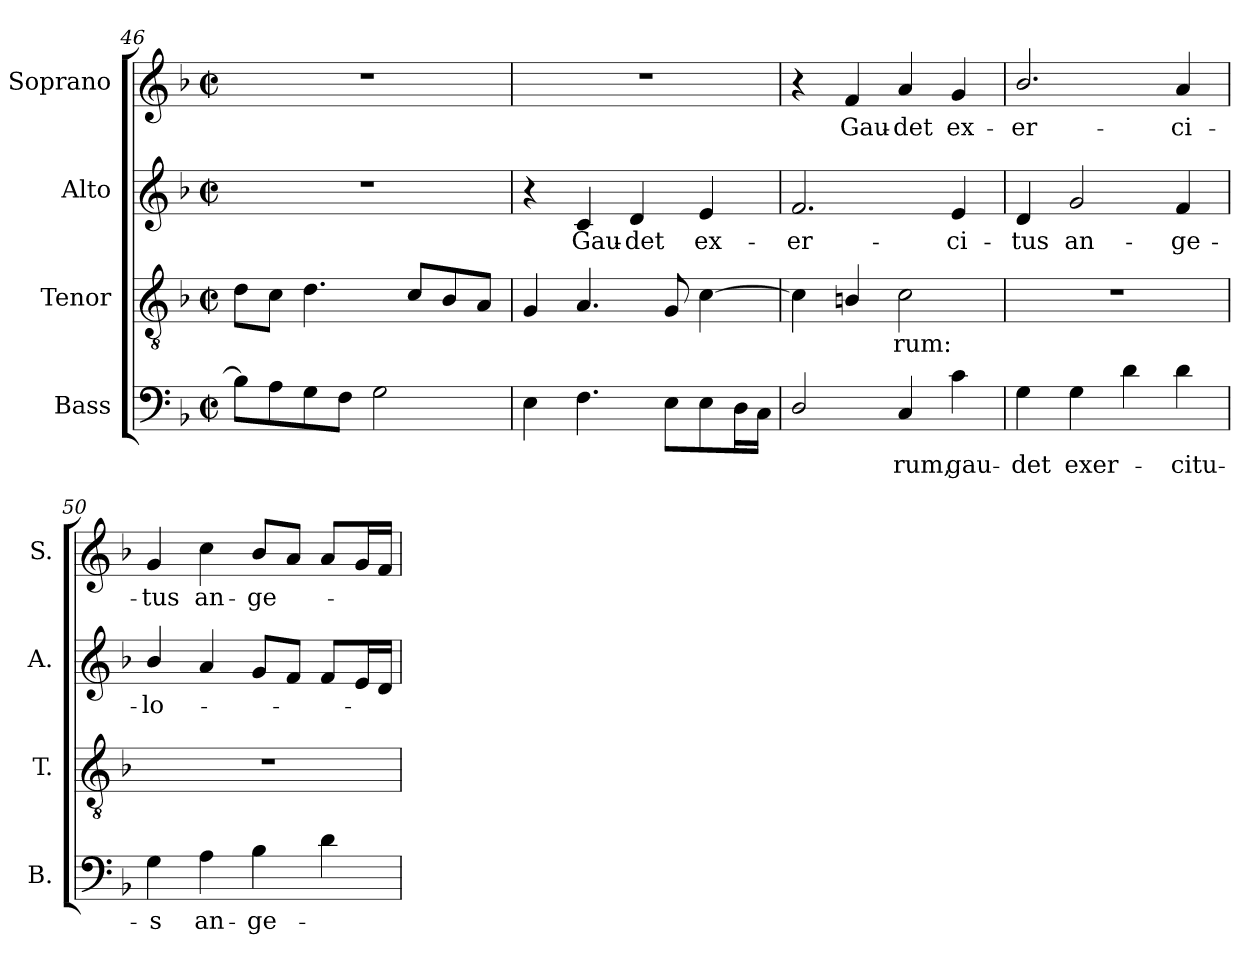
**kern	**text	**kern	**text	**kern	**text	**kern	**text
*part4	*part4	*part3	*part3	*part2	*part2	*part1	*part1
*staff4	*staff4	*staff3	*staff3	*staff2	*staff2	*staff1	*staff1
*I"Bass	*	*I"Tenor	*	*I"Alto	*	*I"Soprano	*
*I'B.	*	*I'T.	*	*I'A.	*	*I'S.	*
*clefF4	*	*clefGv2	*	*clefG2	*	*clefG2	*
*	*	*ITrd7c12	*	*	*	*	*
*k[b-]	*	*k[b-]	*	*k[b-]	*	*k[b-]	*
*F:	*	*F:	*	*F:	*	*F:	*
*M2/2	*	*M2/2	*	*M2/2	*	*M2/2	*
*met(c|)	*	*met(c|)	*	*met(c|)	*	*met(c|)	*
=46	=46	=46	=46	=46	=46	=46	=46
8B-i\L]	.	8Di\L	.	1r	.	1r	.
8Ai\	.	8Ci\J	.	.	.	.	.
8Gi\	.	4.Di\	.	.	.	.	.
8Fi\J	.	.	.	.	.	.	.
2Gi\	.	.	.	.	.	.	.
.	.	8Ci/L	.	.	.	.	.
.	.	8BB-i/	.	.	.	.	.
.	.	8AAi/J	.	.	.	.	.
=47	=47	=47	=47	=47	=47	=47	=47
4Ei\	.	4GGi/	.	4r	.	1r	.
!	!	!	!	!	!LO:LY:b:color=#000000	!	!
4.Fi\	.	4.AAi/	.	4ci/	Gau-	.	.
!	!	!	!	!	!LO:LY:b:color=#000000	!	!
.	.	.	.	4di/	-det	.	.
8Ei\L	.	8GGi/	.	.	.	.	.
!	!	!	!	!	!LO:LY:b:color=#000000	!	!
8Ei\	.	[4Ci\	.	4ei/	ex-	.	.
16Di\L	.	.	.	.	.	.	.
16Ci\JJ	.	.	.	.	.	.	.
=48	=48	=48	=48	=48	=48	=48	=48
!	!	!	!	!	!LO:LY:b:color=#000000	!	!
2Di/	.	4Ci\]	.	2.fi/	-er-	4r	.
!	!	!	!	!	!	!	!LO:LY:b:color=#000000
.	.	4BBi/	.	.	.	4fi/	Gau-
!	!LO:LY:b:color=#000000	!	!	!	!	!	!
!	!	!	!LO:LY:b:color=#000000	!	!	!	!
!	!	!	!	!	!	!	!LO:LY:b:color=#000000
4Ci/	-rum,	2Ci\	-rum:	.	.	4ai/	-det
!	!LO:LY:b:color=#000000	!	!	!	!	!	!
!	!	!	!	!	!LO:LY:b:color=#000000	!	!
!	!	!	!	!	!	!	!LO:LY:b:color=#000000
4ci\	gau-	.	.	4ei/	-ci-	4gi/	ex-
=49	=49	=49	=49	=49	=49	=49	=49
!	!LO:LY:b:color=#000000	!	!	!	!	!	!
!	!	!	!	!	!LO:LY:b:color=#000000	!	!
!	!	!	!	!	!	!	!LO:LY:b:color=#000000
4Gi\	-det	1r	.	4di/	-tus	2.b-i/	-er-
!	!LO:LY:b:color=#000000	!	!	!	!	!	!
!	!	!	!	!	!LO:LY:b:color=#000000	!	!
4Gi\	exer-	.	.	2gi/	an-	.	.
4di\	.	.	.	.	.	.	.
!	!LO:LY:b:color=#000000	!	!	!	!	!	!
!	!	!	!	!	!LO:LY:b:color=#000000	!	!
!	!	!	!	!	!	!	!LO:LY:b:color=#000000
4di\	-citu-	.	.	4fi/	-ge-	4ai/	-ci-
!!LO:LB:g=z
=50	=50	=50	=50	=50	=50	=50	=50
!	!LO:LY:b:color=#000000	!	!	!	!	!	!
!	!	!	!	!	!LO:LY:b:color=#000000	!	!
!	!	!	!	!	!	!	!LO:LY:b:color=#000000
4Gi\	-s	1r	.	4b-i/	-lo-	4gi/	-tus
!	!LO:LY:b:color=#000000	!	!	!	!	!	!
!	!	!	!	!	!	!	!LO:LY:b:color=#000000
4Ai\	an-	.	.	4ai/	.	4cci\	an-
!	!LO:LY:b:color=#000000	!	!	!	!	!	!
!	!	!	!	!	!	!	!LO:LY:b:color=#000000
4B-i\	-ge-	.	.	8gi/L	.	8b-i/L	-ge-
.	.	.	.	8fi/J	.	8ai/J	.
4di\	.	.	.	8fi/L	.	8ai/L	.
.	.	.	.	16ei/L	.	16gi/L	.
.	.	.	.	16di/JJ	.	16fi/JJ	.
=	=	=	=	=	=	=	=
*-	*-	*-	*-	*-	*-	*-	*-
